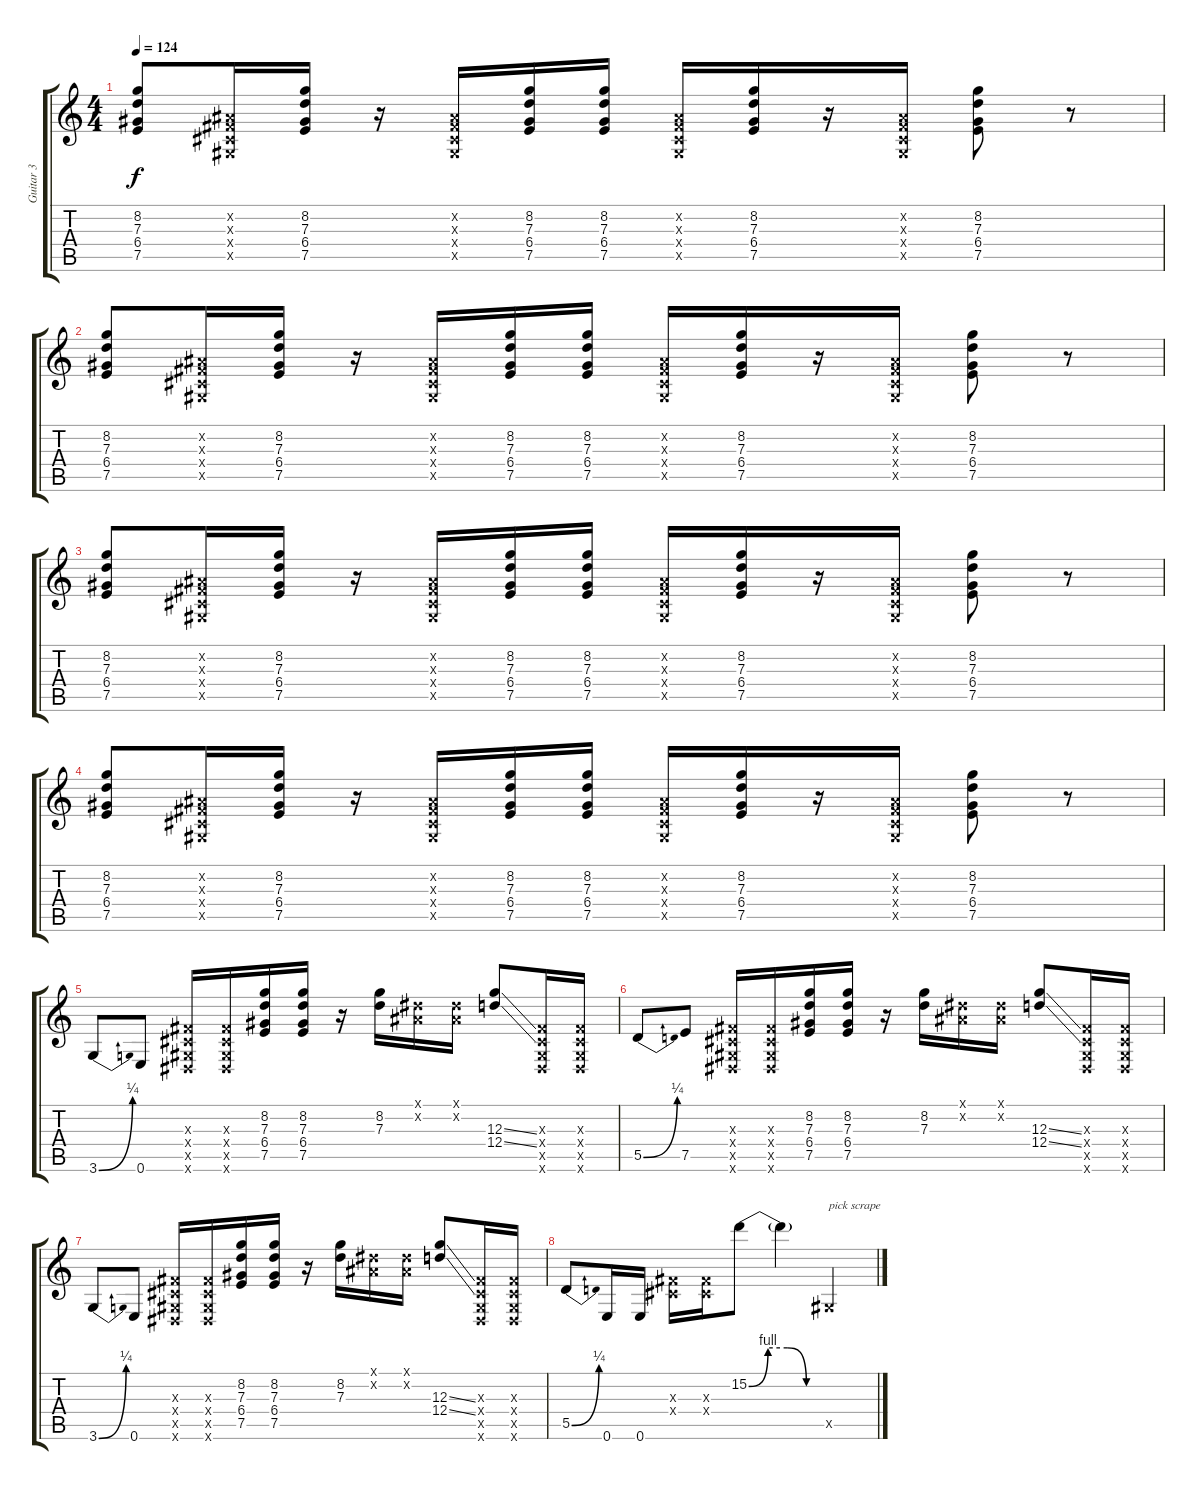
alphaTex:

\track ("Guitar 3" "Guitar 3") {instrument overdrivenguitar}
\staff {score tabs}
\tuning (E4 B3 G3 D3 A2 E2) {hide}
\ts (4 4)
\tempo 124
\clef g2
\ks c
(8.2 7.3 6.4 7.5).8{dy f} (-1.2{x} -1.3{x} -1.4{x} -1.5{x}).16 (8.2 7.3 6.4 7.5).16 r.16 (-1.2{x} -1.3{x} -1.4{x} -1.5{x}).16 (8.2 7.3 6.4 7.5).16 (8.2 7.3 6.4 7.5).16 (-1.2{x} -1.3{x} -1.4{x} -1.5{x}).16 (8.2 7.3 6.4 7.5).16 r.16 (-1.2{x} -1.3{x} -1.4{x} -1.5{x}).16 (8.2 7.3 6.4 7.5).8 r.8 |
(8.2 7.3 6.4 7.5).8 (-1.2{x} -1.3{x} -1.4{x} -1.5{x}).16 (8.2 7.3 6.4 7.5).16 r.16 (-1.2{x} -1.3{x} -1.4{x} -1.5{x}).16 (8.2 7.3 6.4 7.5).16 (8.2 7.3 6.4 7.5).16 (-1.2{x} -1.3{x} -1.4{x} -1.5{x}).16 (8.2 7.3 6.4 7.5).16 r.16 (-1.2{x} -1.3{x} -1.4{x} -1.5{x}).16 (8.2 7.3 6.4 7.5).8 r.8 |
(8.2 7.3 6.4 7.5).8 (-1.2{x} -1.3{x} -1.4{x} -1.5{x}).16 (8.2 7.3 6.4 7.5).16 r.16 (-1.2{x} -1.3{x} -1.4{x} -1.5{x}).16 (8.2 7.3 6.4 7.5).16 (8.2 7.3 6.4 7.5).16 (-1.2{x} -1.3{x} -1.4{x} -1.5{x}).16 (8.2 7.3 6.4 7.5).16 r.16 (-1.2{x} -1.3{x} -1.4{x} -1.5{x}).16 (8.2 7.3 6.4 7.5).8 r.8 |
(8.2 7.3 6.4 7.5).8 (-1.2{x} -1.3{x} -1.4{x} -1.5{x}).16 (8.2 7.3 6.4 7.5).16 r.16 (-1.2{x} -1.3{x} -1.4{x} -1.5{x}).16 (8.2 7.3 6.4 7.5).16 (8.2 7.3 6.4 7.5).16 (-1.2{x} -1.3{x} -1.4{x} -1.5{x}).16 (8.2 7.3 6.4 7.5).16 r.16 (-1.2{x} -1.3{x} -1.4{x} -1.5{x}).16 (8.2 7.3 6.4 7.5).8 r.8 |
3.6{be (bend 0 0 60 1)}.8 0.6.8 (-1.3{x} -1.4{x} -1.5{x} -1.6{x}).16 (-1.3{x} -1.4{x} -1.5{x} -1.6{x}).16 (8.2 7.3 6.4 7.5).16 (8.2 7.3 6.4 7.5).16 r.16 (8.2 7.3).16 (-1.1{x} -1.2{x}).16 (-1.1{x} -1.2{x}).16 (12.3{ss} 12.4{ss}).8 (-1.3{x} -1.4{x} -1.5{x} -1.6{x}).16 (-1.3{x} -1.4{x} -1.5{x} -1.6{x}).16 |
5.5{be (bend 0 0 60 1)}.8 7.5.8 (-1.3{x} -1.4{x} -1.5{x} -1.6{x}).16 (-1.3{x} -1.4{x} -1.5{x} -1.6{x}).16 (8.2 7.3 6.4 7.5).16 (8.2 7.3 6.4 7.5).16 r.16 (8.2 7.3).16 (-1.1{x} -1.2{x}).16 (-1.1{x} -1.2{x}).16 (12.3{ss} 12.4{ss}).8 (-1.3{x} -1.4{x} -1.5{x} -1.6{x}).16 (-1.3{x} -1.4{x} -1.5{x} -1.6{x}).16 |
3.6{be (bend 0 0 60 1)}.8 0.6.8 (-1.3{x} -1.4{x} -1.5{x} -1.6{x}).16 (-1.3{x} -1.4{x} -1.5{x} -1.6{x}).16 (8.2 7.3 6.4 7.5).16 (8.2 7.3 6.4 7.5).16 r.16 (8.2 7.3).16 (-1.1{x} -1.2{x}).16 (-1.1{x} -1.2{x}).16 (12.3{ss} 12.4{ss}).8 (-1.3{x} -1.4{x} -1.5{x} -1.6{x}).16 (-1.3{x} -1.4{x} -1.5{x} -1.6{x}).16 |
5.5{be (bend 0 0 60 1)}.8 0.6.16 0.6.16 (-1.3{x} -1.4{x}).16 (-1.3{x} -1.4{x}).16 15.2{be (custom 0 0 15 4 30 4 45 0 60 0)}.8 15.2{t}.4 -1.5{x}.4{txt "pick scrape"}
